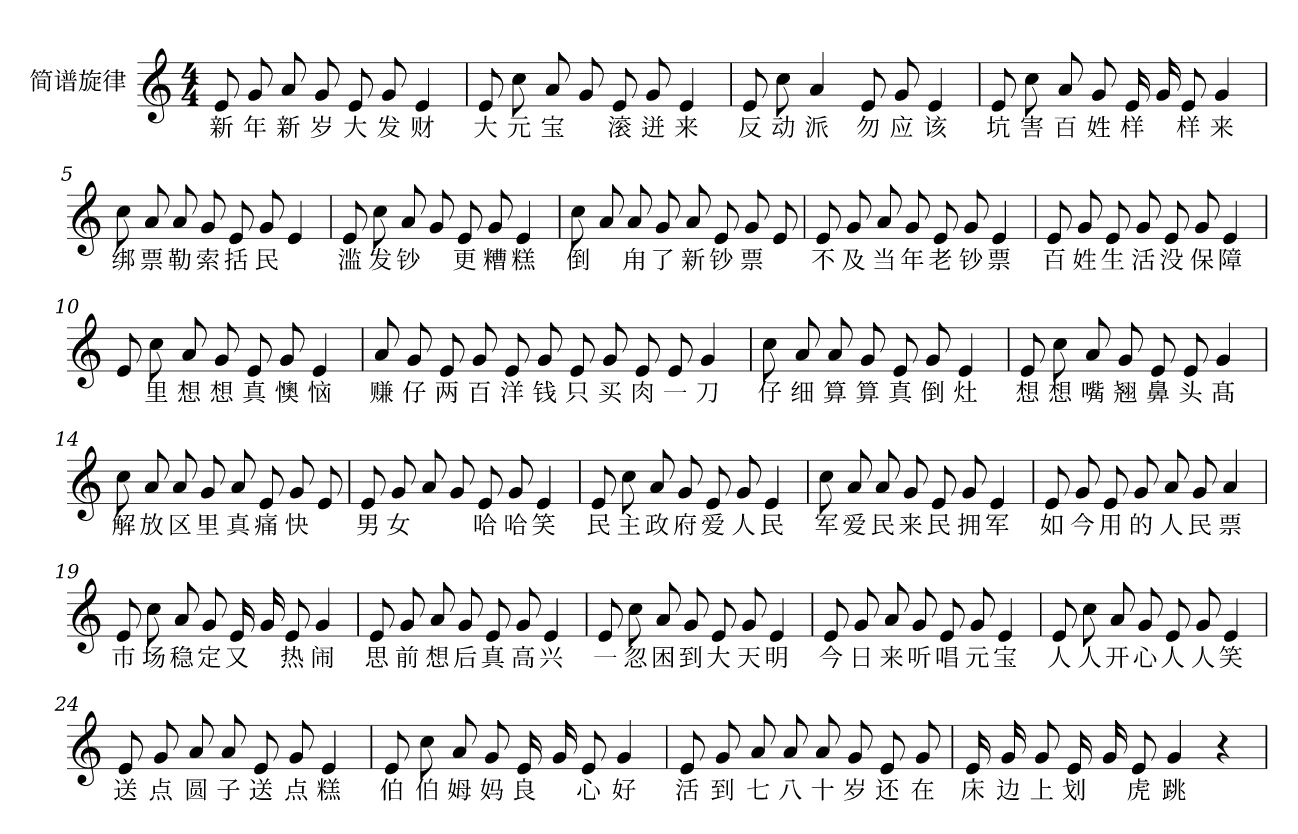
**kern	**text
*part1	*part1
*staff1	*staff1
*I"简谱旋律	*
*k[]	*
*M4/4	*
=1	=1
8e	新
8g	年
8a	新
8g	岁
8e	大
8g	发
4e	财
=2	=2
8e	大
8cc	元
8a	宝
8g	.
8e	滚
8g	迸
4e	来
=3	=3
8e	反
8cc	动
4a	派
8e	勿
8g	应
4e	该
=4	=4
8e	坑
8cc	害
8a	百
8g	姓
16e	样
16g	.
8e	样
4g	来
=5	=5
8cc	绑
8a	票
8a	勒
8g	索
8e	括
8g	民
4e	.
=6	=6
8e	滥
8cc	发
8a	钞
8g	.
8e	更
8g	糟
4e	糕
=7	=7
8cc	倒
8a	.
8a	甪
8g	了
8a	新
8e	钞
8g	票
8e	.
=8	=8
8e	不
8g	及
8a	当
8g	年
8e	老
8g	钞
4e	票
=9	=9
8e	百
8g	姓
8e	生
8g	活
8e	没
8g	保
4e	障
=10	=10
8e	.
8cc	里
8a	想
8g	想
8e	真
8g	懊
4e	恼
=11	=11
8a	赚
8g	仔
8e	两
8g	百
8e	洋
8g	钱
8e	只
8g	买
8e	肉
8e	一
4g	刀
=12	=12
8cc	仔
8a	细
8a	算
8g	算
8e	真
8g	倒
4e	灶
=13	=13
8e	想
8cc	想
8a	嘴
8g	翘
8e	鼻
8e	头
4g	髙
=14	=14
8cc	解
8a	放
8a	区
8g	里
8a	真
8e	痛
8g	快
8e	.
=15	=15
8e	男
8g	女
8a	.
8g	.
8e	哈
8g	哈
4e	笑
=16	=16
8e	民
8cc	主
8a	政
8g	府
8e	爱
8g	人
4e	民
=17	=17
8cc	军
8a	爱
8a	民
8g	来
8e	民
8g	拥
4e	军
=18	=18
8e	如
8g	今
8e	用
8g	的
8a	人
8g	民
4a	票
=19	=19
8e	巿
8cc	场
8a	稳
8g	定
16e	又
16g	.
8e	热
4g	闹
=20	=20
8e	思
8g	前
8a	想
8g	后
8e	真
8g	高
4e	兴
=21	=21
8e	一
8cc	忽
8a	困
8g	到
8e	大
8g	天
4e	明
=22	=22
8e	今
8g	日
8a	来
8g	听
8e	唱
8g	元
4e	宝
=23	=23
8e	人
8cc	人
8a	开
8g	心
8e	人
8g	人
4e	笑
=24	=24
8e	送
8g	点
8a	圆
8a	子
8e	送
8g	点
4e	糕
=25	=25
8e	伯
8cc	伯
8a	姆
8g	妈
16e	良
16g	.
8e	心
4g	好
=26	=26
8e	活
8g	到
8a	七
8a	八
8a	十
8g	岁
8e	还
8g	在
=27	=27
16e	床
16g	边
8g	上
16e	划
16g	.
8e	虎
4g	跳
4r	.
=	=
*-	*-
